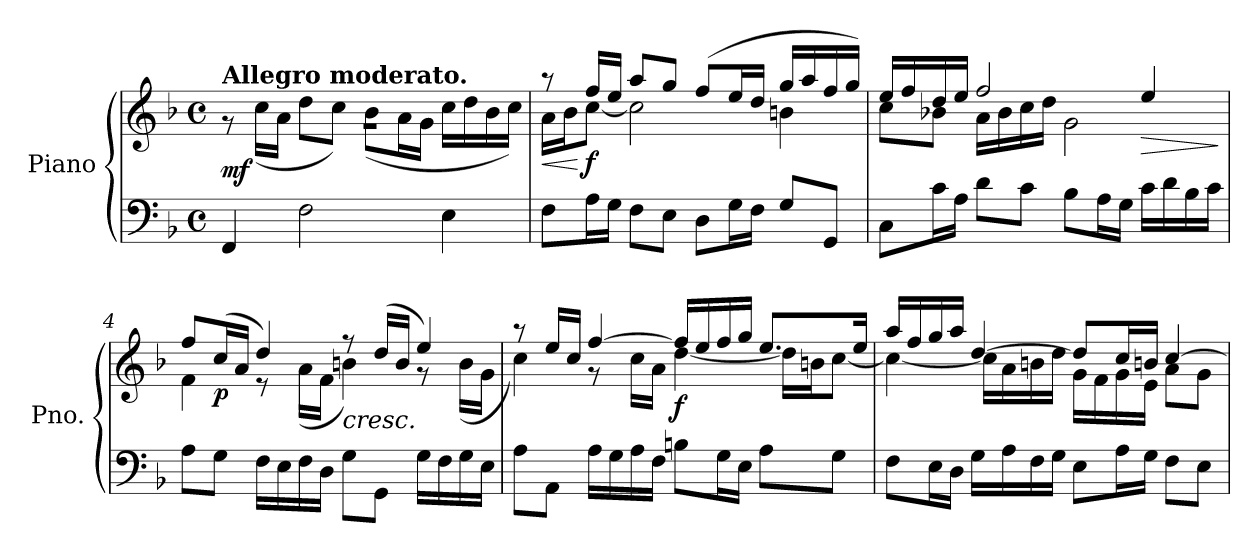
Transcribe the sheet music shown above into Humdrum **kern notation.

**kern	**kern	**dynam
*part1	*part1	*part1
*staff2	*staff1	*staff1/2
*I"Piano	*	*
*I'Pno.	*	*
*clefF4	*clefG2	*
*k[b-]	*k[b-]	*
*M4/4	*M4/4	*
*met(c)	*met(c)	*
*MM92	*MM92	*
=1	=1	=1
*	*^	*
!	!LO:TX:a:B:t=Allegro moderato.	!	!
!	!	!	!LO:DY:b
4FF/	1rg	8r	mf
.	.	(<16cc\LL	.
.	.	16a\JJ	.
2F\	.	8dd\L	.
.	.	8cc\J)	.
.	.	(<8b-\L	.
.	.	16a\L	.
.	.	16g\JJ	.
4E\	.	16cc\LL	.
.	.	16dd\	.
.	.	16b-\	.
.	.	16cc\JJ)	.
=2	=2	=2	=2
!	!	!	!LO:HP:b
8F\L	8r	16a\LL	<
.	.	16b-\J	.
!	!	!	!LO:DY:n=1:b
16A\L	16ff/LL	[8cc\J	[ f
16G\JJ	16ee/JJ	.	.
8F\L	8aa/L	2cc\]	.
8E\J	8gg/J	.	.
8D\L	(>8ff/L	.	.
16G\L	16ee/L	.	.
16F\JJ	16dd/JJ	.	.
8G/L	16gg/LL	4bn\	.
.	16aa/	.	.
8GG/J	16ff/	.	.
.	16gg/JJ)	.	.
=3	=3	=3	=3
8C\L	16ee/LL	8cc\L	.
.	16ff/	.	.
16c\L	16dd/	8b-X\J	.
16A\JJ	16ee/JJ	.	.
8d\L	2ff/	16a\LL	.
.	.	16b-\	.
8c\J	.	16cc\	.
.	.	16dd\JJ	.
8B-\L	.	2g\	.
16A\L	.	.	.
16G\JJ	.	.	.
!	!	!	!LO:HP:b
16c\LL	4ee/	.	>
16d\	.	.	.
16B-\	.	.	.
16c\JJ	.	.	.
*	*v	*v	*
.	.	]
=4	=4	=4
*	*^	*
8A\L	8ff/L	4f\	.
!	!	!	!LO:DY:b
8G\J	(>16cc/L	.	p
.	16a/JJ	.	.
16F\LL	4dd/)	8r	.
16E\	.	.	.
16F\	.	(<16a\LL	.
16D\JJ	.	16f\JJ	.
!	!LO:TX:b:i:t=cresc.	!	!
8G\L	8r	4bn\)	.
8GG\J	(>16dd/LL	.	.
.	16b/JJ	.	.
16G\LL	4ee/)	8r	.
16F\	.	.	.
16G\	.	(<16b\LL	.
16E\JJ	.	16g\JJ	.
=5	=5	=5	=5
8A\L	8r	4cc\)	.
8AA\J	16ee/LL	.	.
.	16cc/JJ	.	.
16A\LL	[4ff/	8r	.
16G\	.	.	.
16A\	.	16cc\LL	.
16F\JJ	.	16a\JJ	.
!	!	!	!LO:DY:b
8Bn\L	16ff/LL]	[4dd\	f
.	16ee/	.	.
16G\L	16ff/	.	.
16E\JJ	16gg/JJ	.	.
8A\L	8.ee/L	16dd\LL]	.
.	.	16bn\J	.
8G\J	.	[8cc\J	.
.	16ee/Jk	.	.
=6	=6	=6	=6
8F\L	16aa/LL	4cc\_	.
.	16ff/	.	.
16E\L	16gg/	.	.
16D\JJ	16aa/JJ	.	.
16G\LL	[4dd/	16cc\LL]	.
16A\	.	16a\	.
16F\	.	16bn\	.
16G\JJ	.	16dd\JJ	.
8E\L	8dd/L]	16g\LL	.
.	.	16f\	.
16A\L	16cc/L	16g\	.
16G\JJ	16bn/JJ	16e\JJ	.
8F\L	[4cc/	8a\L	.
8E\J	.	8g\J	.
*	*v	*v	*
=	=	=
*-	*-	*-
